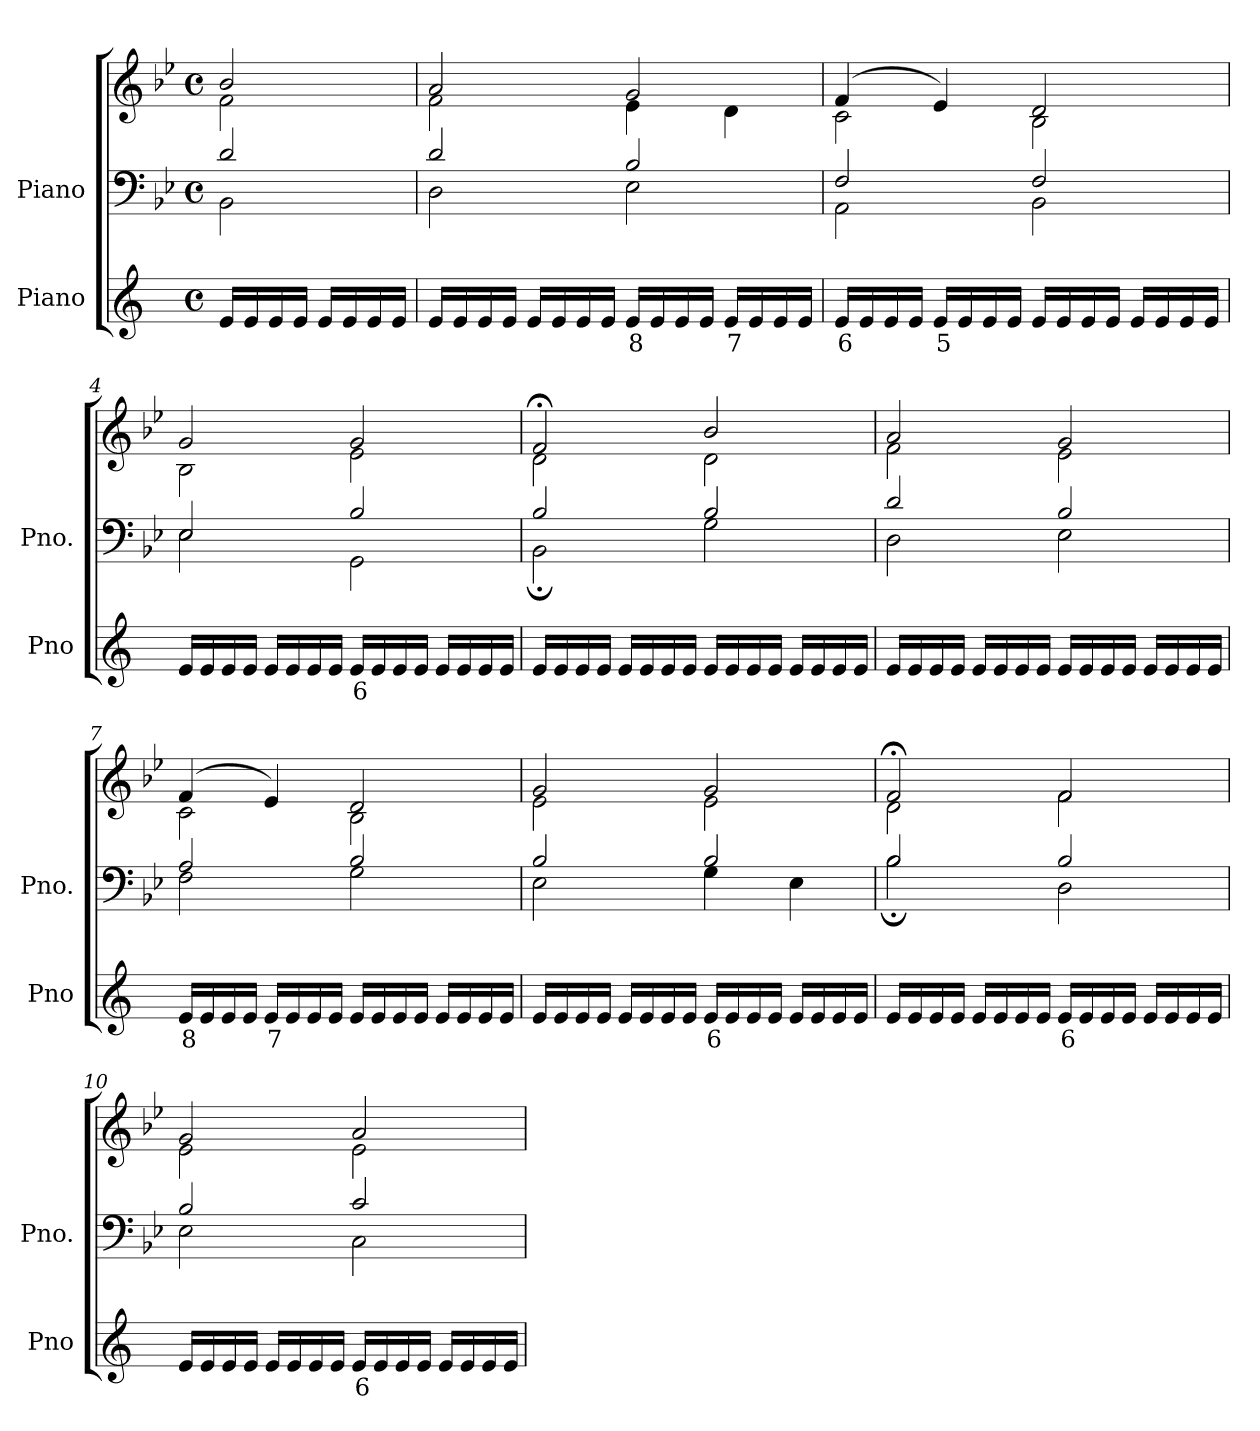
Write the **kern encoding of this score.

**kern	**text	**kern	**kern
*part2	*part2	*part1	*part1
*staff3	*staff3	*staff2	*staff1
*I"Piano	*	*I"Piano	*
*I'Pno	*	*I'Pno.	*
*clefG2	*	*clefF4	*clefG2
*k[]	*	*k[b-e-]	*k[b-e-]
*M4/4	*	*M4/4	*M4/4
*met(c)	*	*met(c)	*met(c)
=1	=1	=1	=1
*	*	*^	*^
16e/LL	.	2d/	2BB-\	2b-/	2f\
16e/	.	.	.	.	.
16e/	.	.	.	.	.
16e/JJ	.	.	.	.	.
16e/LL	.	.	.	.	.
16e/	.	.	.	.	.
16e/	.	.	.	.	.
16e/JJ	.	.	.	.	.
=2	=2	=2	=2	=2	=2
16e/LL	.	2d/	2D\	2a/	2f\
16e/	.	.	.	.	.
16e/	.	.	.	.	.
16e/JJ	.	.	.	.	.
16e/LL	.	.	.	.	.
16e/	.	.	.	.	.
16e/	.	.	.	.	.
16e/JJ	.	.	.	.	.
!	!LO:LY:b	!	!	!	!
16e/LL	8	2B-/	2E-\	2g/	4e-\
16e/	.	.	.	.	.
16e/	.	.	.	.	.
16e/JJ	.	.	.	.	.
!	!LO:LY:b	!	!	!	!
16e/LL	7	.	.	.	4d\
16e/	.	.	.	.	.
16e/	.	.	.	.	.
16e/JJ	.	.	.	.	.
=3	=3	=3	=3	=3	=3
!	!LO:LY:b	!	!	!	!
16e/LL	6	2F/	2AA\	(>4f/	2c\
16e/	.	.	.	.	.
16e/	.	.	.	.	.
16e/JJ	.	.	.	.	.
!	!LO:LY:b	!	!	!	!
16e/LL	5	.	.	4e-/)	.
16e/	.	.	.	.	.
16e/	.	.	.	.	.
16e/JJ	.	.	.	.	.
16e/LL	.	2F/	2BB-\	2d/	2B-\
16e/	.	.	.	.	.
16e/	.	.	.	.	.
16e/JJ	.	.	.	.	.
16e/LL	.	.	.	.	.
16e/	.	.	.	.	.
16e/	.	.	.	.	.
16e/JJ	.	.	.	.	.
=4	=4	=4	=4	=4	=4
16e/LL	.	2E-/	2E-\	2g/	2B-\
16e/	.	.	.	.	.
16e/	.	.	.	.	.
16e/JJ	.	.	.	.	.
16e/LL	.	.	.	.	.
16e/	.	.	.	.	.
16e/	.	.	.	.	.
16e/JJ	.	.	.	.	.
!	!LO:LY:b	!	!	!	!
16e/LL	6	2B-/	2GG\	2g/	2e-\
16e/	.	.	.	.	.
16e/	.	.	.	.	.
16e/JJ	.	.	.	.	.
16e/LL	.	.	.	.	.
16e/	.	.	.	.	.
16e/	.	.	.	.	.
16e/JJ	.	.	.	.	.
=5	=5	=5	=5	=5	=5
16e/LL	.	2B-/	2BB-;\	2f;</	2d\
16e/	.	.	.	.	.
16e/	.	.	.	.	.
16e/JJ	.	.	.	.	.
16e/LL	.	.	.	.	.
16e/	.	.	.	.	.
16e/	.	.	.	.	.
16e/JJ	.	.	.	.	.
16e/LL	.	2B-/	2G\	2b-/	2d\
16e/	.	.	.	.	.
16e/	.	.	.	.	.
16e/JJ	.	.	.	.	.
16e/LL	.	.	.	.	.
16e/	.	.	.	.	.
16e/	.	.	.	.	.
16e/JJ	.	.	.	.	.
=6	=6	=6	=6	=6	=6
16e/LL	.	2d/	2D\	2a/	2f\
16e/	.	.	.	.	.
16e/	.	.	.	.	.
16e/JJ	.	.	.	.	.
16e/LL	.	.	.	.	.
16e/	.	.	.	.	.
16e/	.	.	.	.	.
16e/JJ	.	.	.	.	.
16e/LL	.	2B-/	2E-\	2g/	2e-\
16e/	.	.	.	.	.
16e/	.	.	.	.	.
16e/JJ	.	.	.	.	.
16e/LL	.	.	.	.	.
16e/	.	.	.	.	.
16e/	.	.	.	.	.
16e/JJ	.	.	.	.	.
=7	=7	=7	=7	=7	=7
!	!LO:LY:b	!	!	!	!
16e/LL	8	2A/	2F\	(>4f/	2c\
16e/	.	.	.	.	.
16e/	.	.	.	.	.
16e/JJ	.	.	.	.	.
!	!LO:LY:b	!	!	!	!
16e/LL	7	.	.	4e-/)	.
16e/	.	.	.	.	.
16e/	.	.	.	.	.
16e/JJ	.	.	.	.	.
16e/LL	.	2B-/	2G\	2d/	2B-\
16e/	.	.	.	.	.
16e/	.	.	.	.	.
16e/JJ	.	.	.	.	.
16e/LL	.	.	.	.	.
16e/	.	.	.	.	.
16e/	.	.	.	.	.
16e/JJ	.	.	.	.	.
=8	=8	=8	=8	=8	=8
16e/LL	.	2B-/	2E-\	2g/	2e-\
16e/	.	.	.	.	.
16e/	.	.	.	.	.
16e/JJ	.	.	.	.	.
16e/LL	.	.	.	.	.
16e/	.	.	.	.	.
16e/	.	.	.	.	.
16e/JJ	.	.	.	.	.
!	!LO:LY:b	!	!	!	!
16e/LL	6	2B-/	4G\	2g/	2e-\
16e/	.	.	.	.	.
16e/	.	.	.	.	.
16e/JJ	.	.	.	.	.
16e/LL	.	.	4E-\	.	.
16e/	.	.	.	.	.
16e/	.	.	.	.	.
16e/JJ	.	.	.	.	.
=9	=9	=9	=9	=9	=9
16e/LL	.	2B-/	2B-;\	2f;</	2d\
16e/	.	.	.	.	.
16e/	.	.	.	.	.
16e/JJ	.	.	.	.	.
16e/LL	.	.	.	.	.
16e/	.	.	.	.	.
16e/	.	.	.	.	.
16e/JJ	.	.	.	.	.
!	!LO:LY:b	!	!	!	!
16e/LL	6	2B-/	2D\	2f/	2f\
16e/	.	.	.	.	.
16e/	.	.	.	.	.
16e/JJ	.	.	.	.	.
16e/LL	.	.	.	.	.
16e/	.	.	.	.	.
16e/	.	.	.	.	.
16e/JJ	.	.	.	.	.
=10	=10	=10	=10	=10	=10
16e/LL	.	2B-/	2E-\	2g/	2e-\
16e/	.	.	.	.	.
16e/	.	.	.	.	.
16e/JJ	.	.	.	.	.
16e/LL	.	.	.	.	.
16e/	.	.	.	.	.
16e/	.	.	.	.	.
16e/JJ	.	.	.	.	.
!	!LO:LY:b	!	!	!	!
16e/LL	6	2c/	2C\	2a/	2e-\
16e/	.	.	.	.	.
16e/	.	.	.	.	.
16e/JJ	.	.	.	.	.
16e/LL	.	.	.	.	.
16e/	.	.	.	.	.
16e/	.	.	.	.	.
16e/JJ	.	.	.	.	.
*	*	*v	*v	*	*
*	*	*	*v	*v
=	=	=	=
*-	*-	*-	*-
